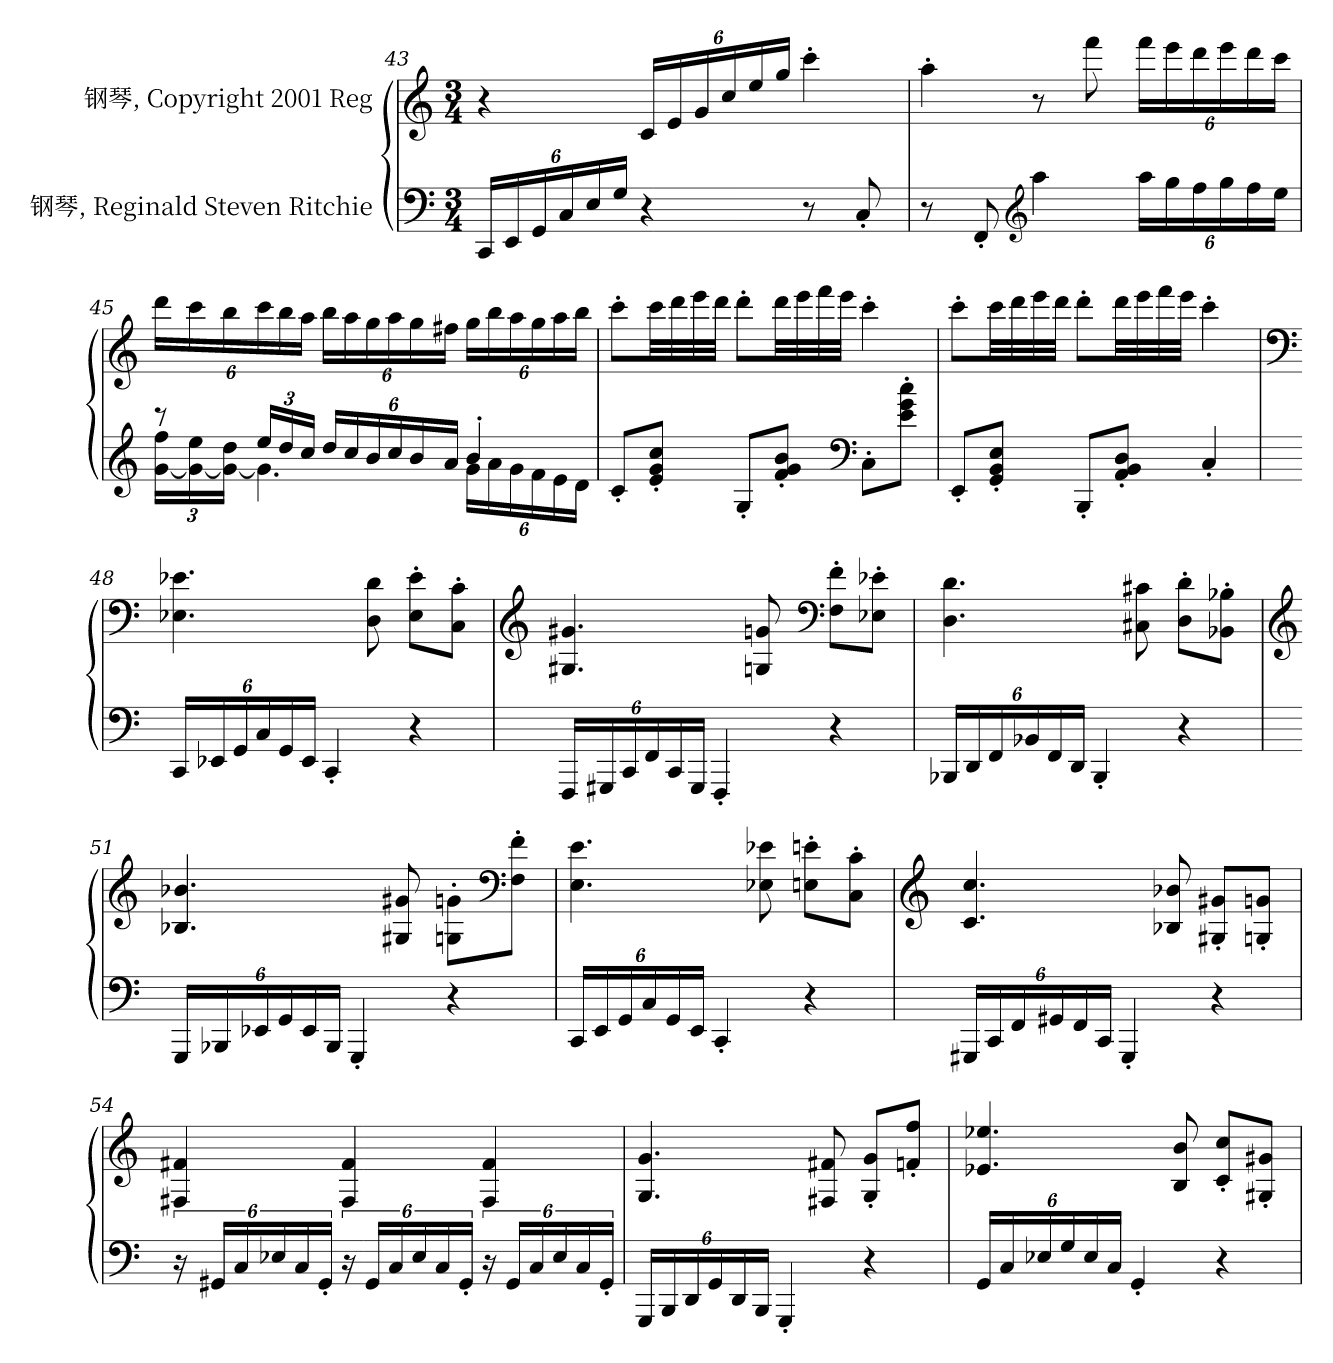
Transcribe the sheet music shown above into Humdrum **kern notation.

**kern	**kern
*part2	*part1
*staff2	*staff1
*I"钢琴, Reginald Steven Ritchie	*I"钢琴, Copyright 2001 Reg
!!LO:PB:g=z
*clefF4	*clefG2
*k[]	*k[]
*M3/4	*M3/4
*Xbrackettup	*
=43	=43
24CC/LL	4r
24EE/	.
24GG/	.
24C/	.
24E/	.
24G/JJ	.
*	*Xbrackettup
4r	24c/LL
.	24e/
.	24g/
.	24cc/
.	24ee/
.	24gg/JJ
8r	4ccc'\
8C'/	.
=44	=44
8r	4aa'\
8FF'/	.
*clefG2	*
4aa\	8r
.	8fff\
24aa\LL	24fff\LL
24gg\	24eee\
24ff\	24ddd\
24gg\	24eee\
24ff\	24ddd\
24ee\JJ	24ccc\JJ
!!LO:LB:g=z
=45	=45
*^	*
8r	[24g\ 24ff\LL	24ddd\LL
.	24g\_ 24ee\	24ccc\
.	24g\_ 24dd\JJ	24bb\
24ee/LL	4.g\]	24ccc\
24dd/	.	24bb\
24cc/JJ	.	24aa\JJ
24dd/LL	.	24bb\LL
24cc/	.	24aa\
24b/	.	24gg\
24cc/	.	24aa\
24b/	.	24gg\
24a/JJ	.	24ff#X\JJ
4b'/	24g\LL	24gg\LL
.	24a\	24bb\
.	24g\	24aa\
.	24f\	24gg\
.	24e\	24aa\
.	24d\JJ	24bb\JJ
*v	*v	*
=46	=46
8c'/L	8ccc'\L
8e/' 8g/' 8cc/'J	32ccc\LL
.	32ddd\
.	32eee\
.	32ddd\JJJ
8G'/L	8ddd'\L
8f/' 8g/' 8b/'J	32ddd\LL
.	32eee\
.	32fff\
.	32eee\JJJ
*clefF4	*
8C'\L	4ccc'\
8e\' 8g\' 8cc\'J	.
!!LO:LB:g=z
=47	=47
8EE'/L	8ccc'\L
8GG/' 8BB/' 8E/'J	32ccc\LL
.	32ddd\
.	32eee\
.	32ddd\JJJ
8BBB'/L	8ddd'\L
8AA/' 8BB/' 8D/'J	32ddd\LL
.	32eee\
.	32fff\
.	32eee\JJJ
4C'/	4ccc'\
=48	=48
*	*clefF4
24CC/LL	4.E-X\ 4.e-X\
24EE-X/	.
24GG/	.
24C/	.
24GG/	.
24EE-/JJ	.
4CC'/	.
.	8D\ 8d\
4r	8E-\' 8e-\'L
.	8C\' 8c\'J
!!LO:LB:g=z
=49	=49
*	*clefG2
24FFF/LL	4.G#X/ 4.g#X/
24GGG#X/	.
24CC/	.
24FF/	.
24CC/	.
24GGG#/JJ	.
4FFF'/	.
.	8Gn/ 8gn/
*	*clefF4
4r	8F\' 8f\'L
.	8E-X\' 8e-X\'J
=50	=50
24BBB-X/LL	4.D\ 4.d\
24DD/	.
24FF/	.
24BB-X/	.
24FF/	.
24DD/JJ	.
4BBB-'/	.
.	8C#X\ 8c#X\
4r	8D\' 8d\'L
.	8BB-X\' 8B-X\'J
!!LO:LB:g=z
=51	=51
*	*clefG2
24GGG/LL	4.B-X/ 4.b-X/
24BBB-X/	.
24EE-X/	.
24GG/	.
24EE-/	.
24BBB-/JJ	.
4GGG'/	.
.	8G#X/ 8g#X/
4r	8Gn\' 8gn\'L
*	*clefF4
.	8F\' 8f\'J
=52	=52
24CC/LL	4.E\ 4.e\
24EE/	.
24GG/	.
24C/	.
24GG/	.
24EE/JJ	.
4CC'/	.
.	8E-X\ 8e-X\
4r	8En\' 8en\'L
.	8C\' 8c\'J
=53	=53
*	*clefG2
24GGG#X/LL	4.c/ 4.cc/
24CC/	.
24FF/	.
24GG#X/	.
24FF/	.
24CC/JJ	.
4GGG#'/	.
.	8B-X/ 8b-X/
4r	8G#X/' 8g#X/'L
.	8Gn/' 8gn/'J
!!LO:LB:g=z
=54	=54
*brackettup	*
24r	4F#X/ 4f#X/
24GG#X/LL	.
24C/	.
*Xbrackettup	*
24E-X/	.
24C/	.
24GG#'/JJ	.
*brackettup	*
24r	4F#/ 4f#/
24GG#/LL	.
24C/	.
*Xbrackettup	*
24E-/	.
24C/	.
24GG#'/JJ	.
*brackettup	*
24r	4F#/ 4f#/
24GG#/LL	.
24C/	.
*Xbrackettup	*
24E-/	.
24C/	.
24GG#'/JJ	.
=55	=55
24GGG/LL	4.G/ 4.g/
24BBB/	.
24DD/	.
24GG/	.
24DD/	.
24BBB/JJ	.
4GGG'/	.
.	8F#X/ 8f#X/
4r	8G/' 8g/'L
.	8fn/' 8ff/'J
!!LO:PB:g=z
=56	=56
24GG/LL	4.e-X/ 4.ee-X/
24C/	.
24E-X/	.
24G/	.
24E-/	.
24C/JJ	.
4GG'/	.
.	8B/ 8b/
4r	8c/' 8cc/'L
.	8G#X/' 8g#X/'J
=	=
*-	*-
